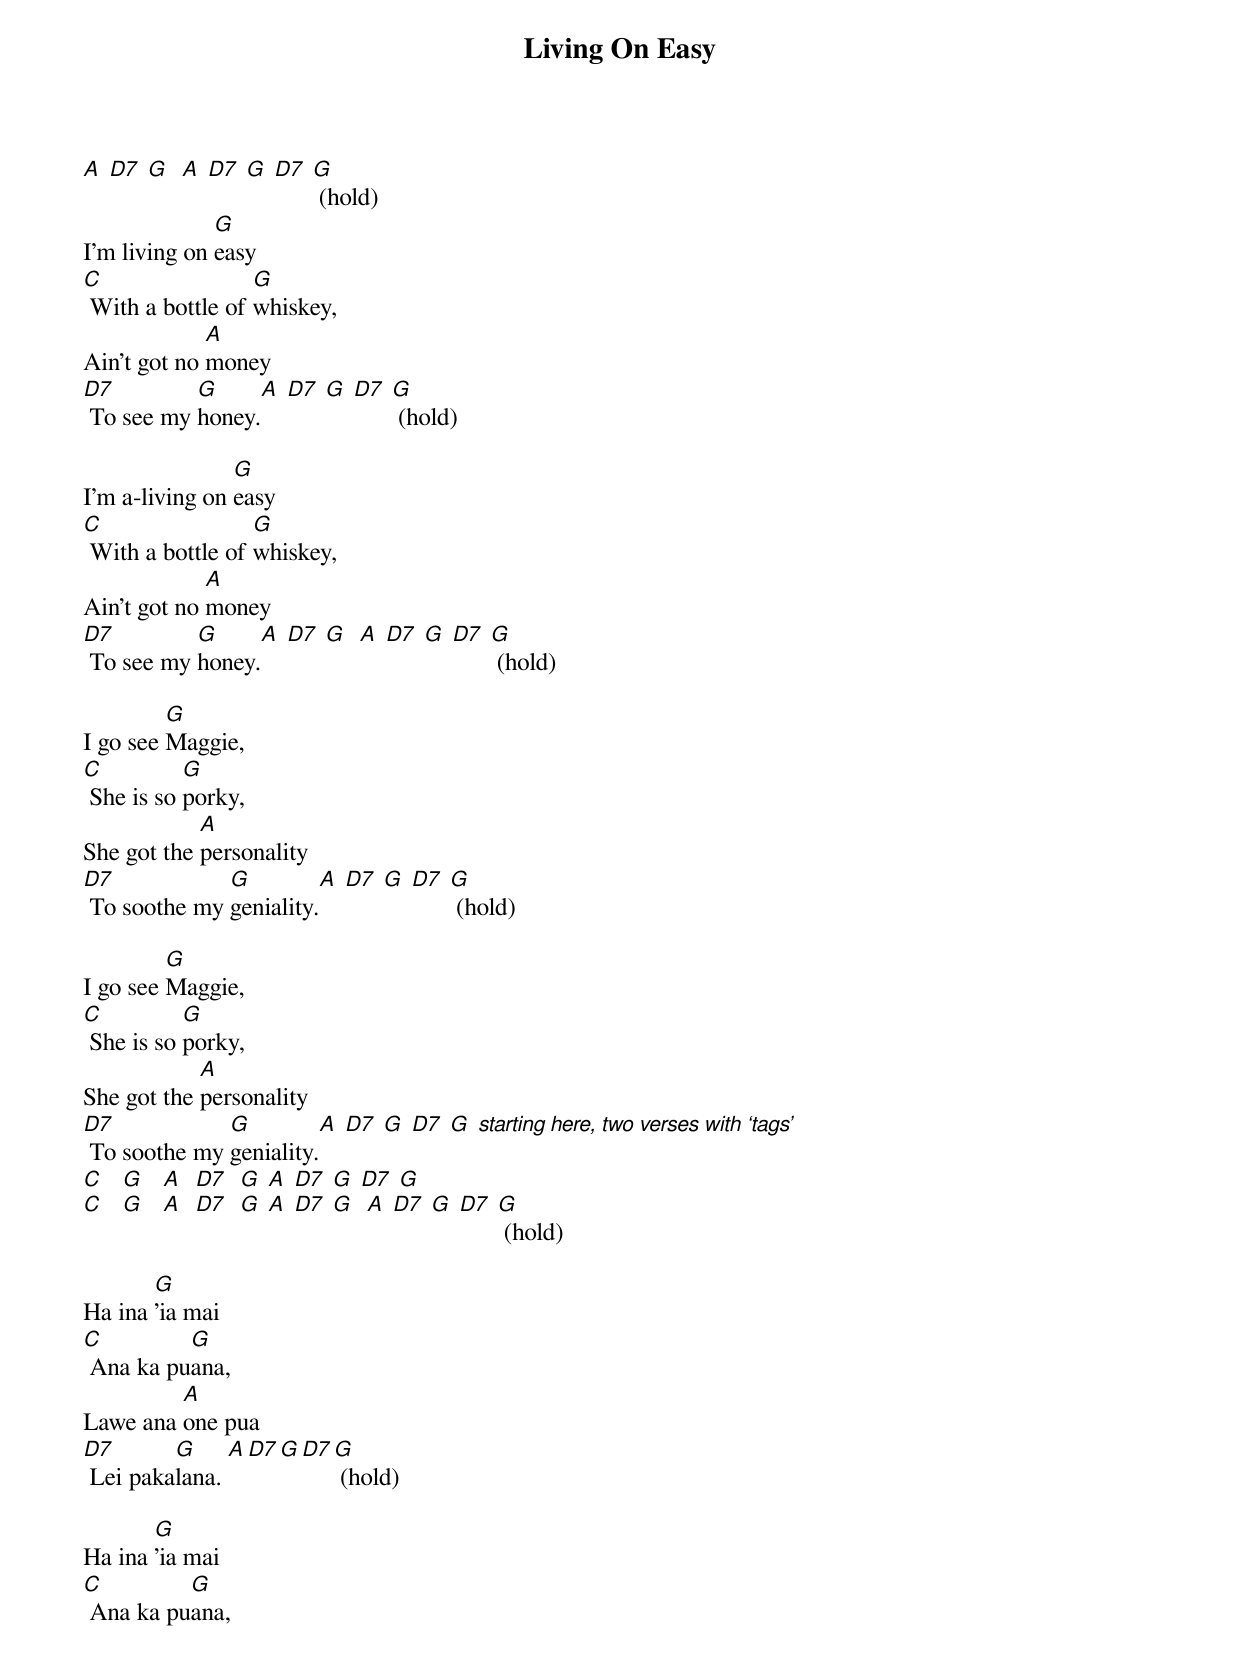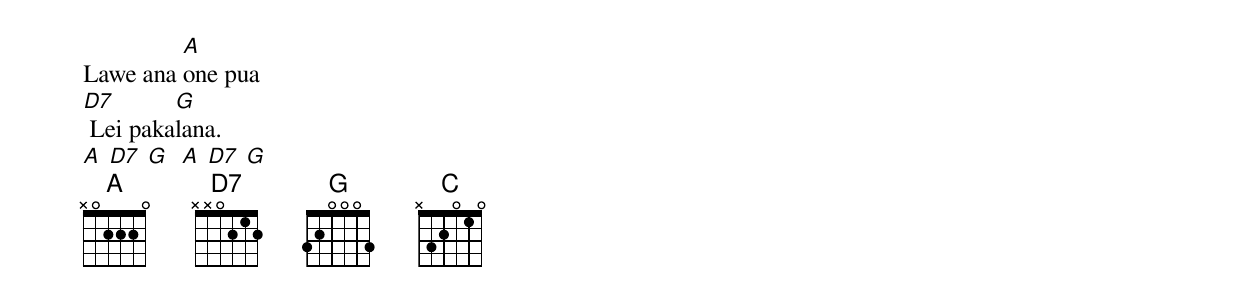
{title: Living On Easy}
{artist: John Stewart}
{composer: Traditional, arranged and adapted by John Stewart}
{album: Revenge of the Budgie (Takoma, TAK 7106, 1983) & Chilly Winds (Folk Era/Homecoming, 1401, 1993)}

[A] [D7] [G]  [A] [D7] [G] [D7] [G] (hold)
I'm living on [G]easy
[C] With a bottle of [G]whiskey,
Ain't got no [A]money
[D7] To see my [G]honey.[A] [D7] [G] [D7] [G] (hold)

I'm a-living on [G]easy
[C] With a bottle of [G]whiskey,
Ain't got no [A]money
[D7] To see my [G]honey.[A] [D7] [G]  [A] [D7] [G] [D7] [G] (hold)

I go see [G]Maggie,
[C] She is so [G]porky,
She got the [A]personality
[D7] To soothe my [G]geniality.[A] [D7] [G] [D7] [G] (hold)

I go see [G]Maggie,
[C] She is so [G]porky,
She got the [A]personality
[D7] To soothe my [G]geniality.[A] [D7] [G] [D7] [G] [*starting here, two verses with ‘tags’]
[C]   [G]   [A]  [D7]  [G] [A] [D7] [G] [D7] [G]
[C]   [G]   [A]  [D7]  [G] [A] [D7] [G]  [A] [D7] [G] [D7] [G] (hold)

Ha ina [G]'ia mai
[C] Ana ka pu[G]ana,
Lawe ana [A]one pua
[D7] Lei paka[G]lana. [A][D7][G][D7][G] (hold)

Ha ina [G]'ia mai
[C] Ana ka pu[G]ana,
Lawe ana [A]one pua
[D7] Lei paka[G]lana.
[A] [D7] [G]  [A] [D7] [G]
